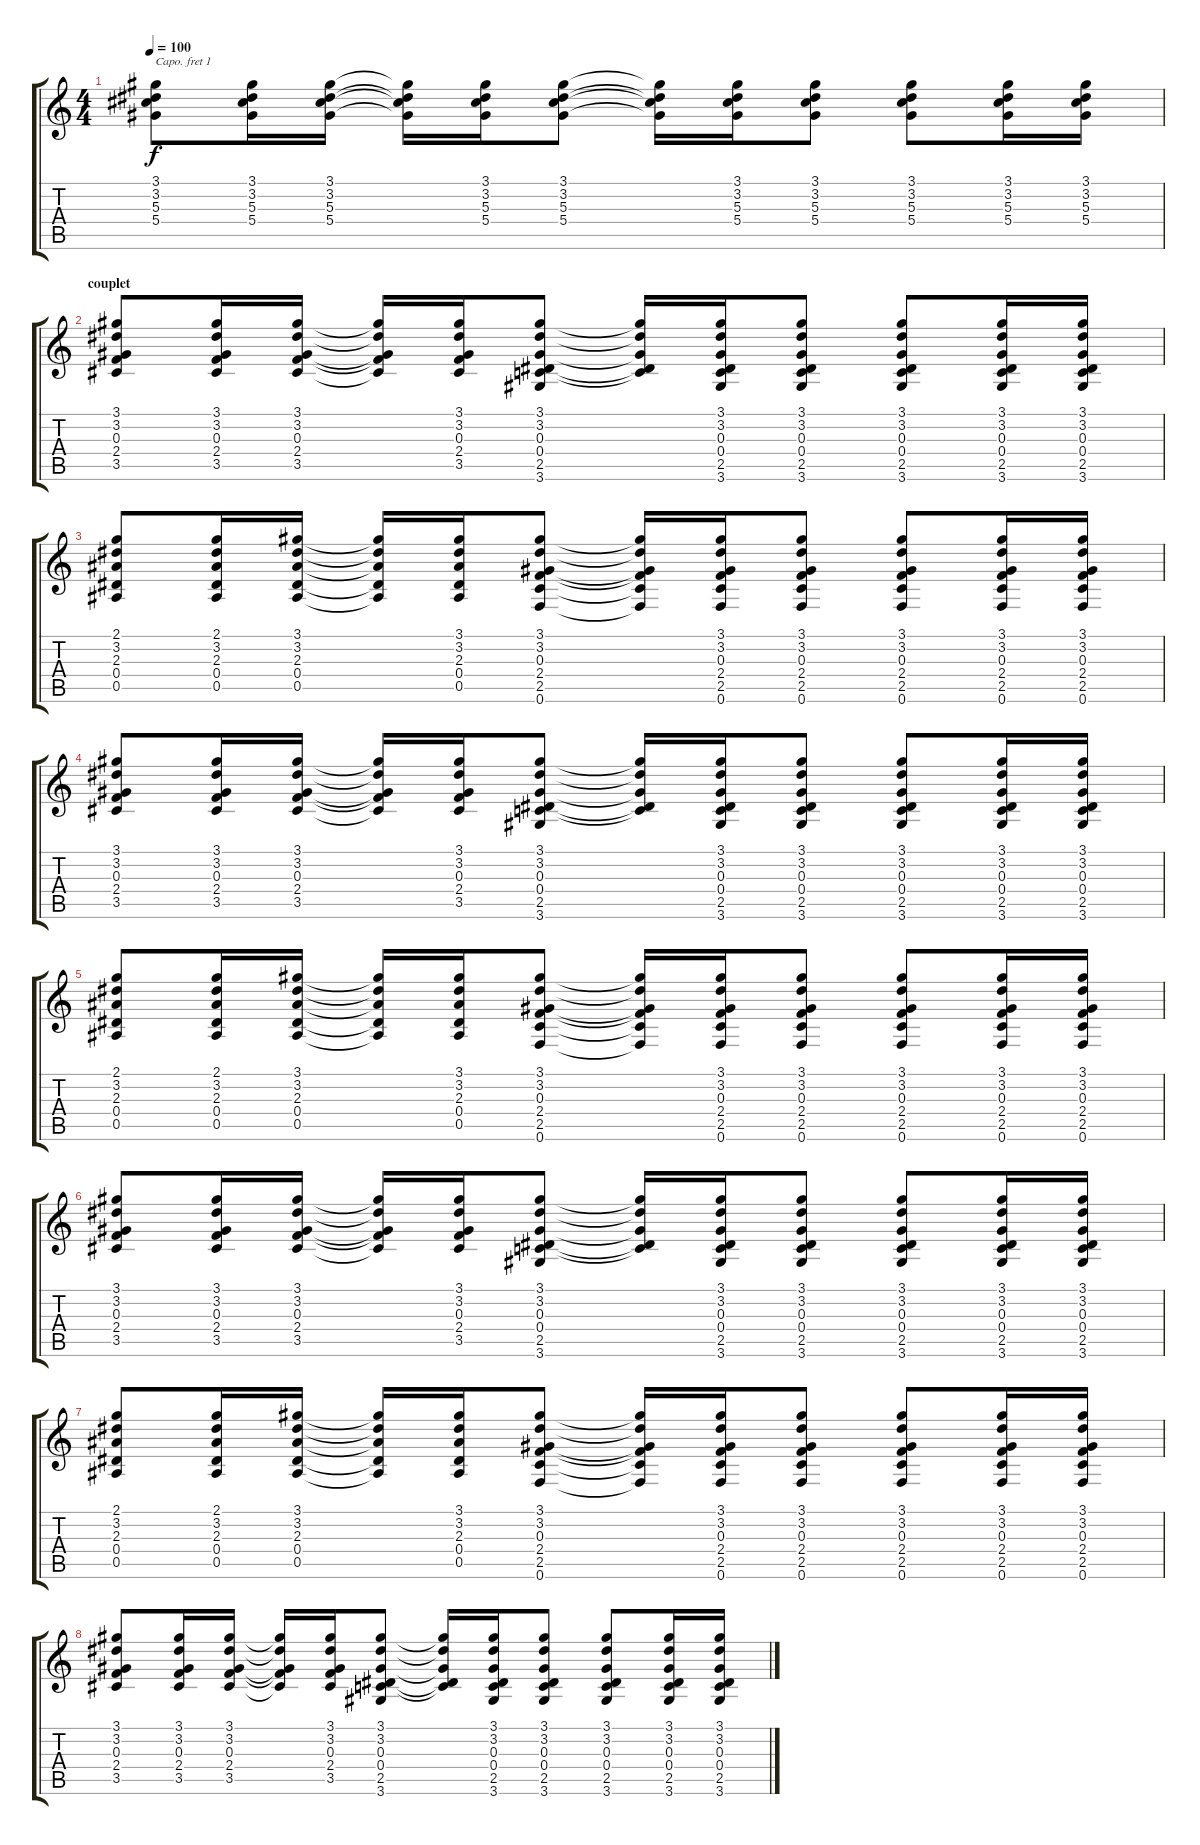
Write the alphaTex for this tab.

\track "" {instrument acousticguitarsteel}
\staff {score tabs}
\capo 1
\tuning (E4 B3 G3 D3 A2 E2) {hide}
\ts (4 4)
\tempo 100
\clef g2
\ks c
(3.1 3.2 5.3 5.4).8{dy f} (3.1 3.2 5.3 5.4).16 (3.1 3.2 5.3 5.4).16 (3.1{t} 3.2{t} 5.3{t} 5.4{t}).16 (3.1 3.2 5.3 5.4).16 (3.1 3.2 5.3 5.4).8 (3.1{t} 3.2{t} 5.3{t} 5.4{t}).16 (3.1 3.2 5.3 5.4).16 (3.1 3.2 5.3 5.4).8 (3.1 3.2 5.3 5.4).8 (3.1 3.2 5.3 5.4).16 (3.1 3.2 5.3 5.4).16 |
\section ("" "couplet")
(3.1 3.2 0.3 2.4 3.5).8 (3.1 3.2 0.3 2.4 3.5).16 (3.1 3.2 0.3 2.4 3.5).16 (3.1{t} 3.2{t} 0.3{t} 2.4{t} 3.5{t}).16 (3.1 3.2 0.3 2.4 3.5).16 (3.1 3.2 0.3 0.4 2.5 3.6).8 (3.1{t} 3.2{t} 0.3{t} 0.4{t} 2.5{t}).16 (3.1 3.2 0.3 0.4 2.5 3.6).16 (3.1 3.2 0.3 0.4 2.5 3.6).8 (3.1 3.2 0.3 0.4 2.5 3.6).8 (3.1 3.2 0.3 0.4 2.5 3.6).16 (3.1 3.2 0.3 0.4 2.5 3.6).16 |
(2.1 3.2 2.3 0.4 0.5).8 (2.1 3.2 2.3 0.4 0.5).16 (3.1 3.2 2.3 0.4 0.5).16 (3.1{t} 3.2{t} 2.3{t} 0.4{t} 0.5{t}).16 (3.1 3.2 2.3 0.4 0.5).16 (3.1 3.2 0.3 2.4 2.5 0.6).8 (3.1{t} 3.2{t} 0.3{t} 2.4{t} 2.5{t} 0.6{t}).16 (3.1 3.2 0.3 2.4 2.5 0.6).16 (3.1 3.2 0.3 2.4 2.5 0.6).8 (3.1 3.2 0.3 2.4 2.5 0.6).8 (3.1 3.2 0.3 2.4 2.5 0.6).16 (3.1 3.2 0.3 2.4 2.5 0.6).16 |
(3.1 3.2 0.3 2.4 3.5).8 (3.1 3.2 0.3 2.4 3.5).16 (3.1 3.2 0.3 2.4 3.5).16 (3.1{t} 3.2{t} 0.3{t} 2.4{t} 3.5{t}).16 (3.1 3.2 0.3 2.4 3.5).16 (3.1 3.2 0.3 0.4 2.5 3.6).8 (3.1{t} 3.2{t} 0.3{t} 0.4{t} 2.5{t}).16 (3.1 3.2 0.3 0.4 2.5 3.6).16 (3.1 3.2 0.3 0.4 2.5 3.6).8 (3.1 3.2 0.3 0.4 2.5 3.6).8 (3.1 3.2 0.3 0.4 2.5 3.6).16 (3.1 3.2 0.3 0.4 2.5 3.6).16 |
(2.1 3.2 2.3 0.4 0.5).8 (2.1 3.2 2.3 0.4 0.5).16 (3.1 3.2 2.3 0.4 0.5).16 (3.1{t} 3.2{t} 2.3{t} 0.4{t} 0.5{t}).16 (3.1 3.2 2.3 0.4 0.5).16 (3.1 3.2 0.3 2.4 2.5 0.6).8 (3.1{t} 3.2{t} 0.3{t} 2.4{t} 2.5{t} 0.6{t}).16 (3.1 3.2 0.3 2.4 2.5 0.6).16 (3.1 3.2 0.3 2.4 2.5 0.6).8 (3.1 3.2 0.3 2.4 2.5 0.6).8 (3.1 3.2 0.3 2.4 2.5 0.6).16 (3.1 3.2 0.3 2.4 2.5 0.6).16 |
(3.1 3.2 0.3 2.4 3.5).8 (3.1 3.2 0.3 2.4 3.5).16 (3.1 3.2 0.3 2.4 3.5).16 (3.1{t} 3.2{t} 0.3{t} 2.4{t} 3.5{t}).16 (3.1 3.2 0.3 2.4 3.5).16 (3.1 3.2 0.3 0.4 2.5 3.6).8 (3.1{t} 3.2{t} 0.3{t} 0.4{t} 2.5{t}).16 (3.1 3.2 0.3 0.4 2.5 3.6).16 (3.1 3.2 0.3 0.4 2.5 3.6).8 (3.1 3.2 0.3 0.4 2.5 3.6).8 (3.1 3.2 0.3 0.4 2.5 3.6).16 (3.1 3.2 0.3 0.4 2.5 3.6).16 |
(2.1 3.2 2.3 0.4 0.5).8 (2.1 3.2 2.3 0.4 0.5).16 (3.1 3.2 2.3 0.4 0.5).16 (3.1{t} 3.2{t} 2.3{t} 0.4{t} 0.5{t}).16 (3.1 3.2 2.3 0.4 0.5).16 (3.1 3.2 0.3 2.4 2.5 0.6).8 (3.1{t} 3.2{t} 0.3{t} 2.4{t} 2.5{t} 0.6{t}).16 (3.1 3.2 0.3 2.4 2.5 0.6).16 (3.1 3.2 0.3 2.4 2.5 0.6).8 (3.1 3.2 0.3 2.4 2.5 0.6).8 (3.1 3.2 0.3 2.4 2.5 0.6).16 (3.1 3.2 0.3 2.4 2.5 0.6).16 |
(3.1 3.2 0.3 2.4 3.5).8 (3.1 3.2 0.3 2.4 3.5).16 (3.1 3.2 0.3 2.4 3.5).16 (3.1{t} 3.2{t} 0.3{t} 2.4{t} 3.5{t}).16 (3.1 3.2 0.3 2.4 3.5).16 (3.1 3.2 0.3 0.4 2.5 3.6).8 (3.1{t} 3.2{t} 0.3{t} 0.4{t} 2.5{t}).16 (3.1 3.2 0.3 0.4 2.5 3.6).16 (3.1 3.2 0.3 0.4 2.5 3.6).8 (3.1 3.2 0.3 0.4 2.5 3.6).8 (3.1 3.2 0.3 0.4 2.5 3.6).16 (3.1 3.2 0.3 0.4 2.5 3.6).16
